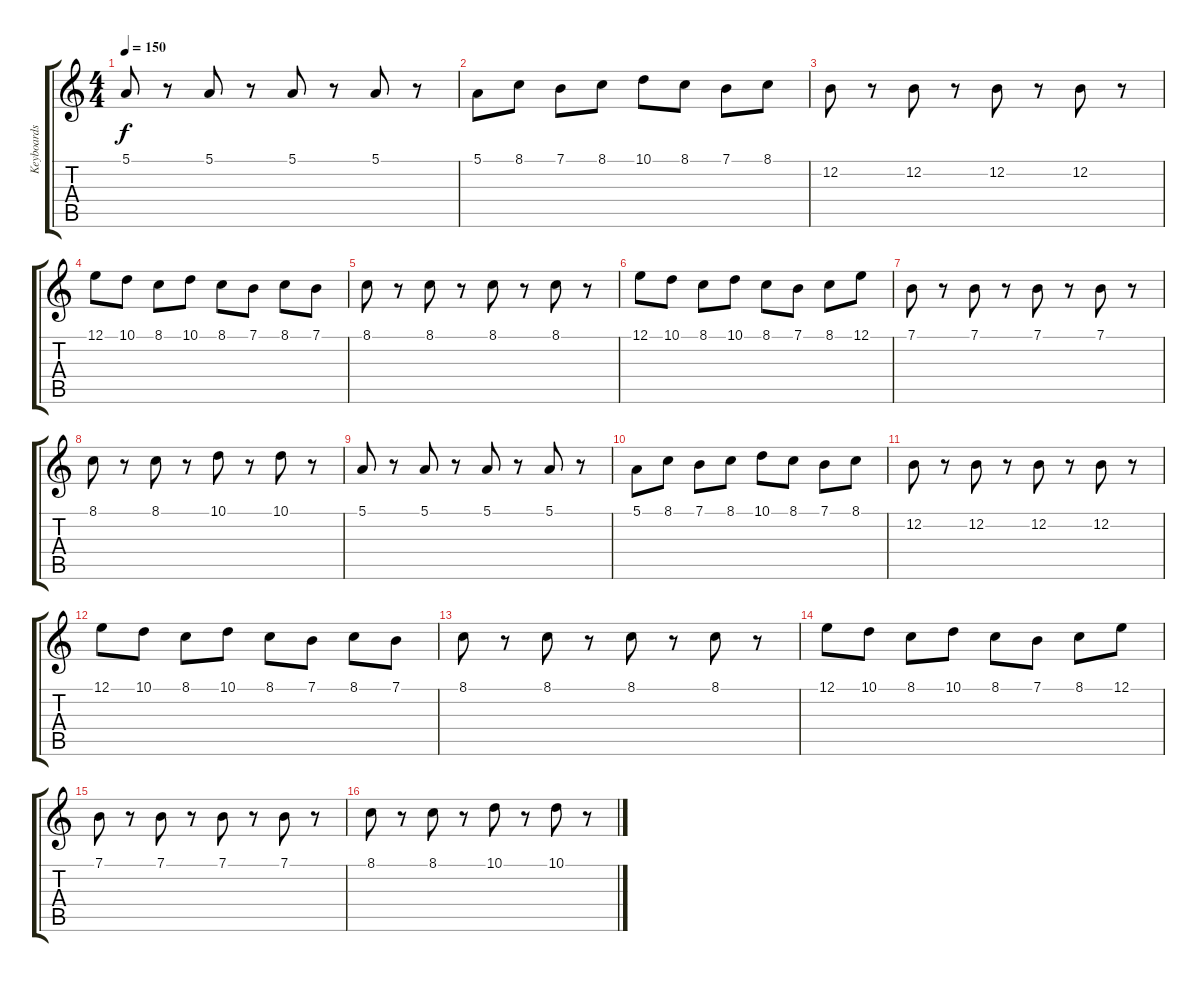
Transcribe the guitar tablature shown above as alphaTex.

\track ("Keyboards" "Keyboards") {instrument stringensemble1}
\staff {score tabs}
\tuning (E4 B3 G3 D3 A2 E2) {hide}
\ts (4 4)
\tempo 150
\clef g2
\ks c
5.1.8{dy f} r.8 5.1.8 r.8 5.1.8 r.8 5.1.8 r.8 |
5.1.8 8.1.8 7.1.8 8.1.8 10.1.8 8.1.8 7.1.8 8.1.8 |
12.2.8 r.8 12.2.8 r.8 12.2.8 r.8 12.2.8 r.8 |
12.1.8 10.1.8 8.1.8 10.1.8 8.1.8 7.1.8 8.1.8 7.1.8 |
8.1.8 r.8 8.1.8 r.8 8.1.8 r.8 8.1.8 r.8 |
12.1.8 10.1.8 8.1.8 10.1.8 8.1.8 7.1.8 8.1.8 12.1.8 |
7.1.8 r.8 7.1.8 r.8 7.1.8 r.8 7.1.8 r.8 |
8.1.8 r.8 8.1.8 r.8 10.1.8 r.8 10.1.8 r.8 |
5.1.8 r.8 5.1.8 r.8 5.1.8 r.8 5.1.8 r.8 |
5.1.8 8.1.8 7.1.8 8.1.8 10.1.8 8.1.8 7.1.8 8.1.8 |
12.2.8 r.8 12.2.8 r.8 12.2.8 r.8 12.2.8 r.8 |
12.1.8 10.1.8 8.1.8 10.1.8 8.1.8 7.1.8 8.1.8 7.1.8 |
8.1.8 r.8 8.1.8 r.8 8.1.8 r.8 8.1.8 r.8 |
12.1.8 10.1.8 8.1.8 10.1.8 8.1.8 7.1.8 8.1.8 12.1.8 |
7.1.8 r.8 7.1.8 r.8 7.1.8 r.8 7.1.8 r.8 |
8.1.8 r.8 8.1.8 r.8 10.1.8 r.8 10.1.8 r.8
